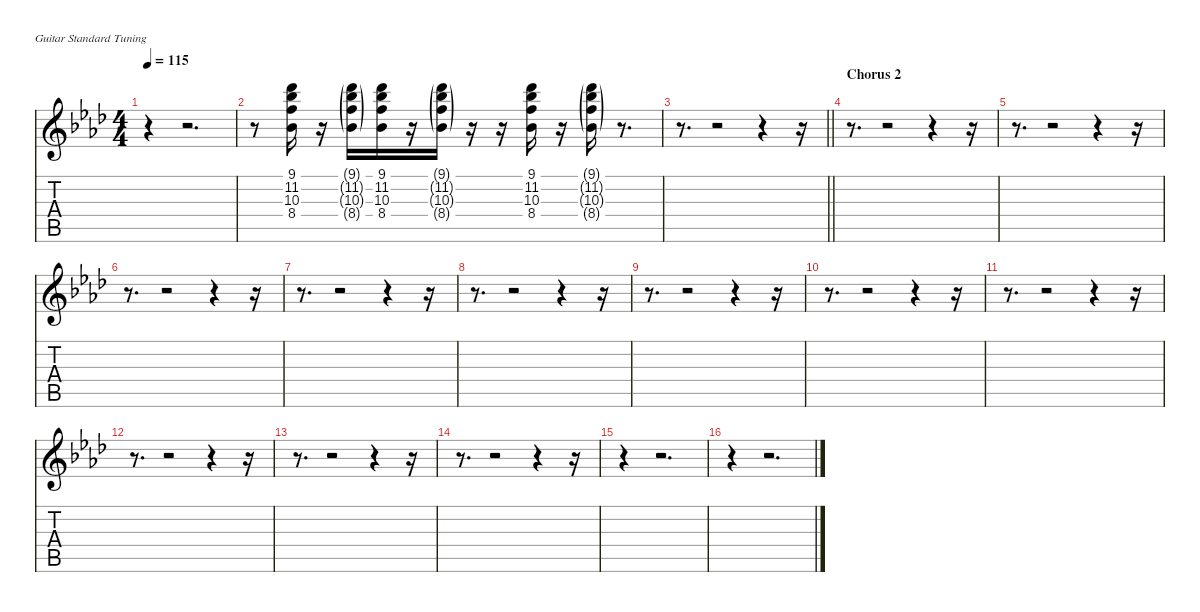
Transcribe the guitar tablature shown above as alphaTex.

\defaultSystemsLayout 4
\hideDynamics
\bracketExtendMode nobrackets
\singleTrackTrackNamePolicy hidden
\multiTrackTrackNamePolicy hidden
\firstSystemTrackNameMode fullname
\firstSystemTrackNameOrientation horizontal
\otherSystemsTrackNameOrientation horizontal
\track ("Delayed Gtr (Left)" "el.guit.") {instrument electricguitarclean}
\staff {score tabs}
\tuning (E4 B3 G3 D3 A2 E2)
\ts (4 4)
\tempo 115
\clef g2
\ks ab
r.4{dy f beam Down} r.2{d beam Down} |
r.8{beam Down} (9.1{acc b} 11.2{acc b} 10.3{acc forcenatural} 8.4{acc b}).16{beam Down} r.16{beam Down} (9.1{g acc b} 11.2{g acc b} 10.3{g acc forcenatural} 8.4{g acc b}).16{beam Down} (9.1{acc b} 11.2{acc b} 10.3{acc forcenatural} 8.4{acc b}).16{beam Down} r.16{beam Down} (9.1{g acc b} 11.2{g acc b} 10.3{g acc forcenatural} 8.4{g acc b}).16{beam Down} r.16{beam Down} r.16{beam Down} (9.1{acc b} 11.2{acc b} 10.3{acc forcenatural} 8.4{acc b}).16{beam Down} r.16{beam Down} (9.1{g acc b} 11.2{g acc b} 10.3{g acc forcenatural} 8.4{g acc b}).16{beam Down} r.8{d beam Down} |
\barLineRight lightlight
r.8{d beam Down} r.2{beam Down} r.4{beam Down} r.16{beam Down} |
\section ("" "Chorus 2")
r.8{d beam Down} r.2{beam Down} r.4{beam Down} r.16{beam Down} |
r.8{d beam Down} r.2{beam Down} r.4{beam Down} r.16{beam Down} |
r.8{d beam Down} r.2{beam Down} r.4{beam Down} r.16{beam Down} |
r.8{d beam Down} r.2{beam Down} r.4{beam Down} r.16{beam Down} |
r.8{d beam Down} r.2{beam Down} r.4{beam Down} r.16{beam Down} |
r.8{d beam Down} r.2{beam Down} r.4{beam Down} r.16{beam Down} |
r.8{d beam Down} r.2{beam Down} r.4{beam Down} r.16{beam Down} |
r.8{d beam Down} r.2{beam Down} r.4{beam Down} r.16{beam Down} |
r.8{d beam Down} r.2{beam Down} r.4{beam Down} r.16{beam Down} |
r.8{d beam Down} r.2{beam Down} r.4{beam Down} r.16{beam Down} |
r.8{d beam Down} r.2{beam Down} r.4{beam Down} r.16{beam Down} |
r.4{beam Down} r.2{d beam Down} |
r.4{beam Down} r.2{d beam Down}
